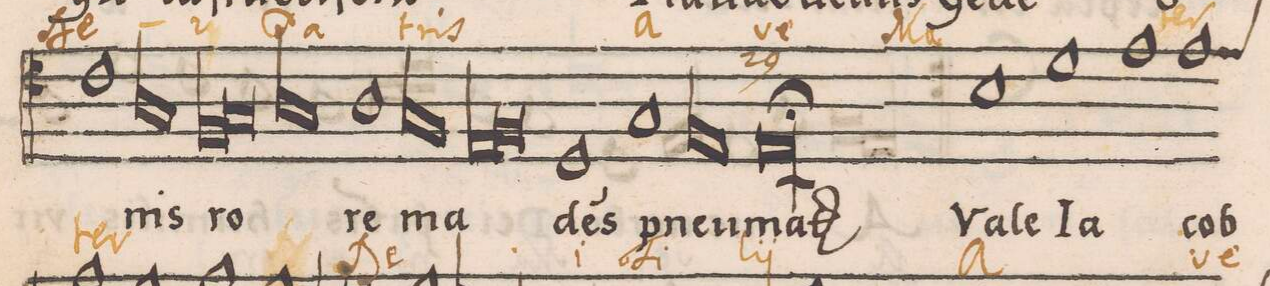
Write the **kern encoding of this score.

**kern	**text	**text
*I"TENOR	*	*
*clefC4	*	*
*k[]	*	*
*met(C)	*	*
*M2/1	*	*
1c	.	-ter
*lig	*	*
1A	-nis	.
=41-	=41-	=41-
1G	.	.
*Xlig	*	*
*lig	*	*
1F	ro-	.
=42-	=42-	=42-
1G	.	.
*Xlig	*	*
*lig	*	*
1A	.	.
=43-	=43-	=43-
1G	.	.
*Xlig	*	*
1A	-re	De-
=44-	=44-	=44-
*lig	*	*
1G	ma-	.
1F	.	.
*Xlig	*	*
=45-	=45-	=45-
*lig	*	*
1E	.	.
1F	.	.
*Xlig	*	*
=46-	=46-	=46-
1D	-de(n)s	-i
1G	pneu-	Fi-
=47-	=47-	=47-
*lig	*	*
1F	-ma-	.
1E	.	.
*Xlig	*	*
=48-	=48-	=48-
0E;l\	-t(is)	-lij
=49-	=49-	=49-
1B	Va-	A-
1d	-le	.
=50-	=50-	=50-
1e	Ia-	.
1e	-cob	-ve
*custos:e	*	*
=51-	=51-	=51-
*-	*-	*-
